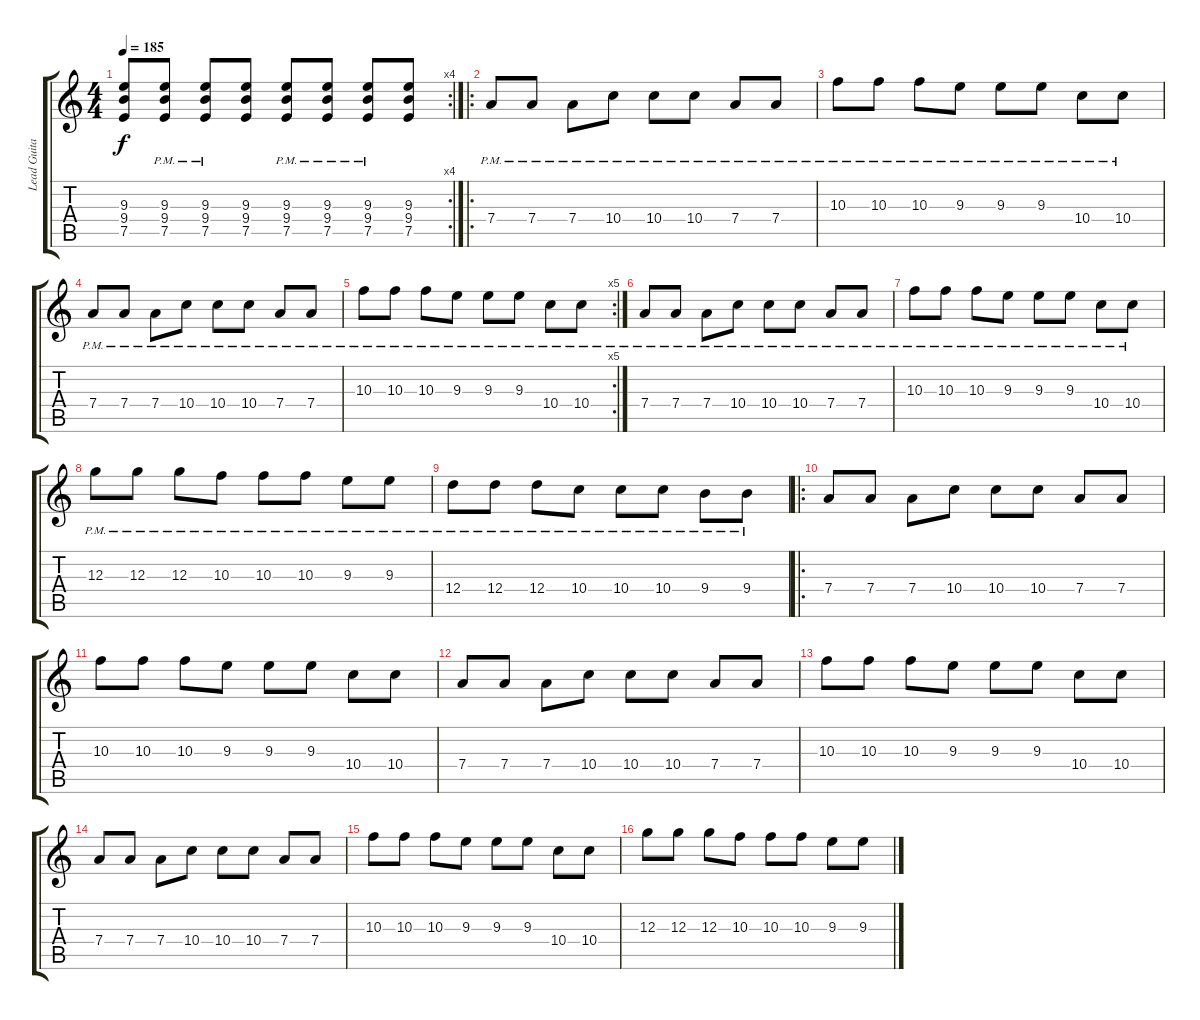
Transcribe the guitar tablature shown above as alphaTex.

\track ("Lead Guitar" "Lead Guita") {instrument overdrivenguitar}
\staff {score tabs}
\tuning (E4 B3 G3 D3 A2 E2) {hide}
\rc 4
\ts (4 4)
\tempo 185
\clef g2
\ks c
(9.3 9.4 7.5).8{dy f} (9.3{pm} 9.4{pm} 7.5{pm}).8 (9.3{pm} 9.4{pm} 7.5{pm}).8 (9.3 9.4 7.5).8 (9.3{pm} 9.4{pm} 7.5{pm}).8 (9.3{pm} 9.4{pm} 7.5{pm}).8 (9.3{pm} 9.4{pm} 7.5{pm}).8 (9.3 9.4 7.5).8 |
\ro
7.4{pm}.8 7.4{pm}.8 7.4{pm}.8 10.4{pm}.8 10.4{pm}.8 10.4{pm}.8 7.4{pm}.8 7.4{pm}.8 |
10.3{pm}.8 10.3{pm}.8 10.3{pm}.8 9.3{pm}.8 9.3{pm}.8 9.3{pm}.8 10.4{pm}.8 10.4{pm}.8 |
7.4{pm}.8 7.4{pm}.8 7.4{pm}.8 10.4{pm}.8 10.4{pm}.8 10.4{pm}.8 7.4{pm}.8 7.4{pm}.8 |
\rc 5
10.3{pm}.8 10.3{pm}.8 10.3{pm}.8 9.3{pm}.8 9.3{pm}.8 9.3{pm}.8 10.4{pm}.8 10.4{pm}.8 |
7.4{pm}.8 7.4{pm}.8 7.4{pm}.8 10.4{pm}.8 10.4{pm}.8 10.4{pm}.8 7.4{pm}.8 7.4{pm}.8 |
10.3{pm}.8 10.3{pm}.8 10.3{pm}.8 9.3{pm}.8 9.3{pm}.8 9.3{pm}.8 10.4{pm}.8 10.4{pm}.8 |
12.3{pm}.8 12.3{pm}.8 12.3{pm}.8 10.3{pm}.8 10.3{pm}.8 10.3{pm}.8 9.3{pm}.8 9.3{pm}.8 |
12.4{pm}.8 12.4{pm}.8 12.4{pm}.8 10.4{pm}.8 10.4{pm}.8 10.4{pm}.8 9.4{pm}.8 9.4{pm}.8 |
\ro
7.4.8 7.4.8 7.4.8 10.4.8 10.4.8 10.4.8 7.4.8 7.4.8 |
10.3.8 10.3.8 10.3.8 9.3.8 9.3.8 9.3.8 10.4.8 10.4.8 |
7.4.8 7.4.8 7.4.8 10.4.8 10.4.8 10.4.8 7.4.8 7.4.8 |
10.3.8 10.3.8 10.3.8 9.3.8 9.3.8 9.3.8 10.4.8 10.4.8 |
7.4.8 7.4.8 7.4.8 10.4.8 10.4.8 10.4.8 7.4.8 7.4.8 |
10.3.8 10.3.8 10.3.8 9.3.8 9.3.8 9.3.8 10.4.8 10.4.8 |
12.3.8 12.3.8 12.3.8 10.3.8 10.3.8 10.3.8 9.3.8 9.3.8
